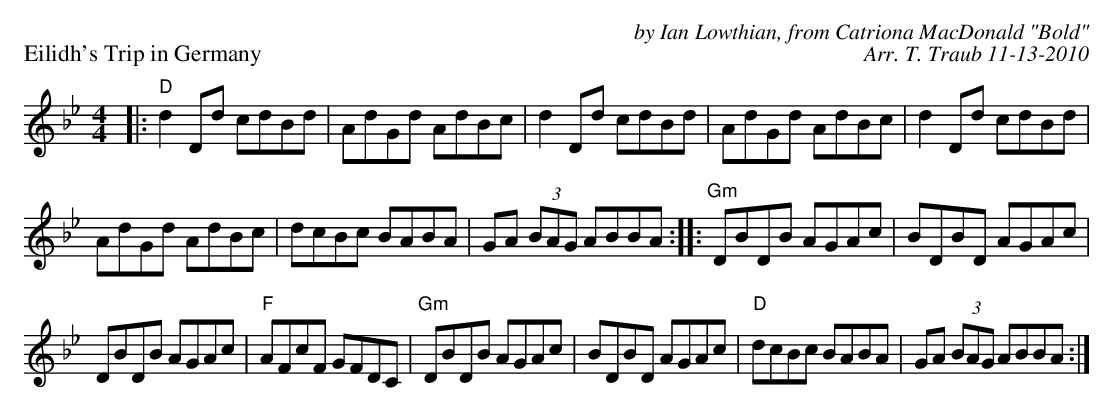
X:1
P: Eilidh's Trip in Germany
C: by Ian Lowthian, from Catriona MacDonald "Bold"
C: Arr. T. Traub 11-13-2010
M: 4/4
K: Gm
L: 1/8
|: "D"d2 Dd cdBd| AdGd AdBc |d2 Dd cdBd| AdGd AdBc| d2 Dd cdBd|
AdGd AdBc| dcBc BABA |GA (3BAG ABBA :||: "Gm"DBDB AGAc |BDBD AGAc |
DBDB AGAc|"F"AFcF GFDC|"Gm"DBDB AGAc |BDBD AGAc |"D"dcBc BABA|GA (3BAG ABBA :|
